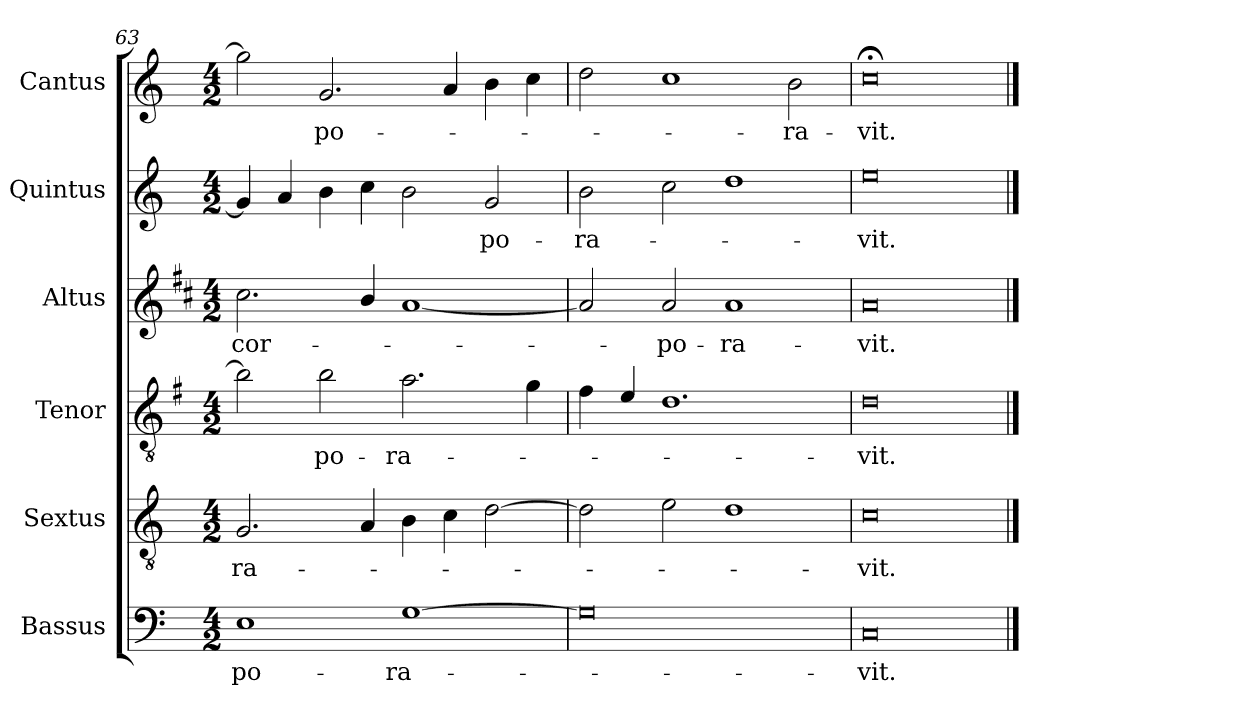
**kern	**text	**kern	**text	**kern	**text	**kern	**text	**kern	**text	**kern	**text
*part6	*part6	*part5	*part5	*part4	*part4	*part3	*part3	*part2	*part2	*part1	*part1
*staff6	*staff6	*staff5	*staff5	*staff4	*staff4	*staff3	*staff3	*staff2	*staff2	*staff1	*staff1
*I"Bassus	*	*I"Sextus	*	*I"Tenor	*	*I"Altus	*	*I"Quintus	*	*I"Cantus	*
*I'B	*	*	*	*I'T	*	*I'A	*	*	*	*I'C	*
*clefF4	*	*clefGv2	*	*clefGv2	*	*clefG2	*	*clefG2	*	*clefG2	*
*	*	*	*	*ITrd4c7	*	*ITrd1c2	*	*	*	*	*
*k[]	*	*k[]	*	*k[]	*	*k[]	*	*k[]	*	*k[]	*
*C:	*	*C:	*	*C:	*	*C:	*	*C:	*	*C:	*
*M4/2	*	*M4/2	*	*M4/2	*	*M4/2	*	*M4/2	*	*M4/2	*
=63	=63	=63	=63	=63	=63	=63	=63	=63	=63	=63	=63
!	!LO:LY:b	!	!LO:LY:b	!	!	!	!LO:LY:b	!	!	!	!
1E	-po-	2.G/	-ra-	2e\]	.	2.b\	cor-	4g/]	.	2gg\]	.
.	.	.	.	.	.	.	.	4a/	.	.	.
!	!	!	!	!	!LO:LY:b	!	!	!	!	!	!LO:LY:b
.	.	.	.	2e\	-po-	.	.	4b\	.	2.g/	-po-
.	.	4A/	.	.	.	4a/	.	4cc\	.	.	.
!	!LO:LY:b	!	!	!	!LO:LY:b	!	!	!	!	!	!
[1G	-ra-	4B\	.	2.d\	-ra-	[1g	.	2b\	.	.	.
.	.	4c\	.	.	.	.	.	.	.	4a/	.
!	!	!	!	!	!	!	!	!	!LO:LY:b	!	!
.	.	[2d\	.	.	.	.	.	2g/	-po-	4b\	.
.	.	.	.	4c\	.	.	.	.	.	4cc\	.
=64	=64	=64	=64	=64	=64	=64	=64	=64	=64	=64	=64
!	!	!	!	!	!	!	!	!	!LO:LY:b	!	!
0G]	.	2d\]	.	4B\	.	2g/]	.	2b\	-ra-	2dd\	.
.	.	.	.	4A/	.	.	.	.	.	.	.
!	!	!	!	!	!	!	!LO:LY:b	!	!	!	!
.	.	2e\	.	1.G	.	2g/	-po-	2cc\	.	1cc	.
!	!	!	!	!	!	!	!LO:LY:b	!	!	!	!
.	.	1d	.	.	.	1g	-ra-	1dd	.	.	.
!	!	!	!	!	!	!	!	!	!	!	!LO:LY:b
.	.	.	.	.	.	.	.	.	.	2b\	-ra-
=65	=65	=65	=65	=65	=65	=65	=65	=65	=65	=65	=65
!	!LO:LY:b	!	!LO:LY:b	!	!LO:LY:b	!	!LO:LY:b	!	!LO:LY:b	!	!LO:LY:b
0C	-vit.	0c	-vit.	0G	-vit.	0g	-vit.	0ee	-vit.	0cc;<	-vit.
==	==	==	==	==	==	==	==	==	==	==	==
*-	*-	*-	*-	*-	*-	*-	*-	*-	*-	*-	*-
